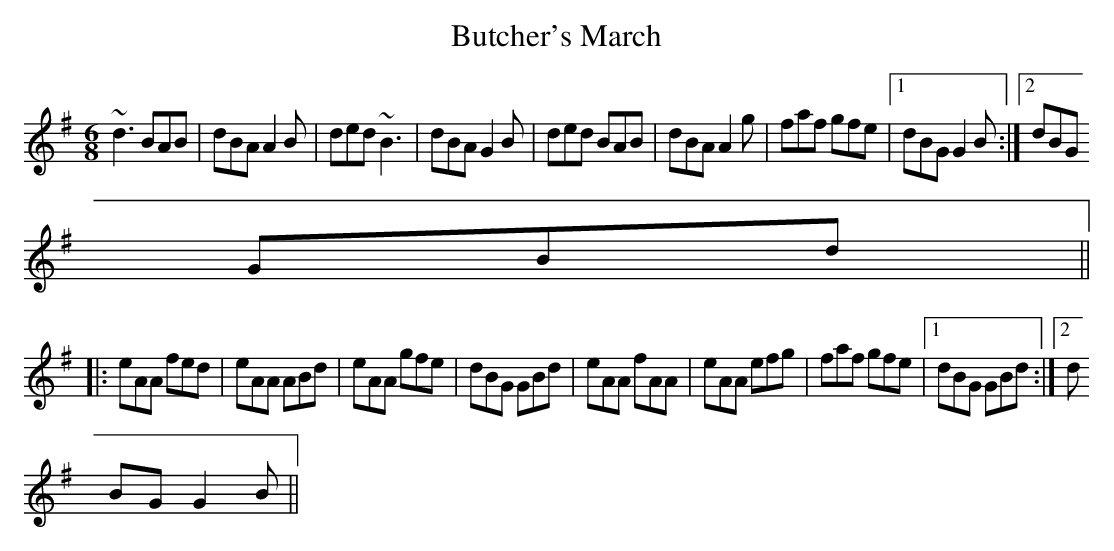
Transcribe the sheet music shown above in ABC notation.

X:1
T:Butcher's March
M:6/8
K:G
~d3 BAB|dBA A2B|ded ~B3|dBA G2B|ded BAB|dBA A2g|faf gfe|1 dBG G2B:|2 dBG
 GBd||
|:eAA fed|eAA ABd|eAA gfe|dBG GBd|eAA fAA|eAA efg|faf gfe|1 dBG GBd:|2 d
BG G2B||
